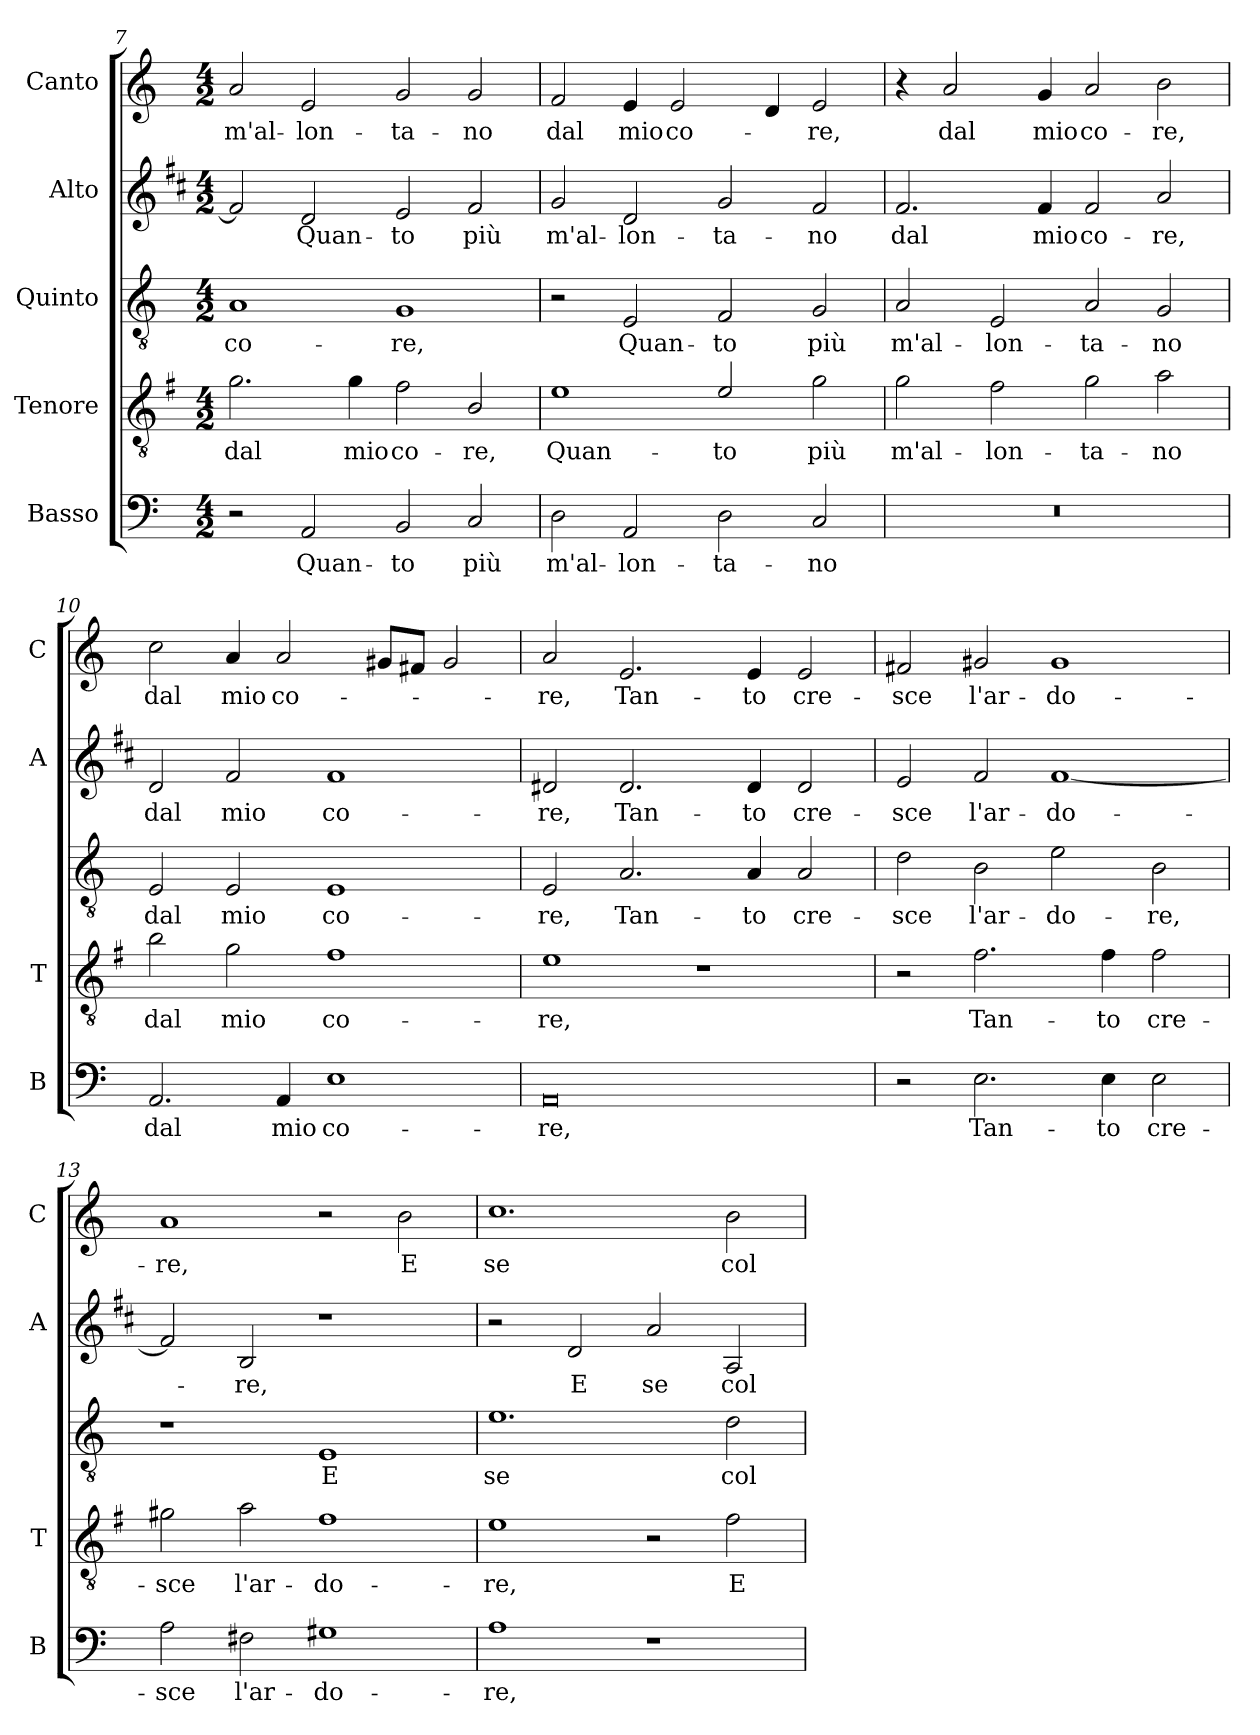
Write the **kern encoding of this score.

**kern	**text	**kern	**text	**kern	**text	**kern	**text	**kern	**text
*part5	*part5	*part4	*part4	*part3	*part3	*part2	*part2	*part1	*part1
*staff5	*staff5	*staff4	*staff4	*staff3	*staff3	*staff2	*staff2	*staff1	*staff1
*I"Basso	*	*I"Tenore	*	*I"Quinto	*	*I"Alto	*	*I"Canto	*
*I'B	*	*I'T	*	*	*	*I'A	*	*I'C	*
*clefF4	*	*clefGv2	*	*clefGv2	*	*clefG2	*	*clefG2	*
*	*	*ITrd4c7	*	*	*	*ITrd1c2	*	*	*
*k[]	*	*k[]	*	*k[]	*	*k[]	*	*k[]	*
*C:	*	*C:	*	*C:	*	*C:	*	*C:	*
*M4/2	*	*M4/2	*	*M4/2	*	*M4/2	*	*M4/2	*
=7	=7	=7	=7	=7	=7	=7	=7	=7	=7
!	!	!	!LO:LY:b	!	!LO:LY:b	!	!	!	!LO:LY:b
2r	.	2.c\	dal	1A	co-	2e/]	.	2a/	m'al-
!	!LO:LY:b	!	!	!	!	!	!LO:LY:b	!	!LO:LY:b
2AA/	Quan-	.	.	.	.	2c/	Quan-	2e/	-lon-
!	!	!	!LO:LY:b	!	!	!	!	!	!
.	.	4c\	mio	.	.	.	.	.	.
!	!LO:LY:b	!	!LO:LY:b	!	!LO:LY:b	!	!LO:LY:b	!	!LO:LY:b
2BB/	-to	2B\	co-	1G	-re,	2d/	-to	2g/	-ta-
!	!LO:LY:b	!	!LO:LY:b	!	!	!	!LO:LY:b	!	!LO:LY:b
2C/	più	2E/	-re,	.	.	2e/	più	2g/	-no
=8	=8	=8	=8	=8	=8	=8	=8	=8	=8
!	!LO:LY:b	!	!LO:LY:b	!	!	!	!LO:LY:b	!	!LO:LY:b
2D\	m'al-	1A	Quan-	2r	.	2f/	m'al-	2f/	dal
!	!LO:LY:b	!	!	!	!LO:LY:b	!	!LO:LY:b	!	!LO:LY:b
2AA/	-lon-	.	.	2E/	Quan-	2c/	-lon-	4e/	mio
!	!	!	!	!	!	!	!	!	!LO:LY:b
.	.	.	.	.	.	.	.	2e/	co-
!	!LO:LY:b	!	!LO:LY:b	!	!LO:LY:b	!	!LO:LY:b	!	!
2D\	-ta-	2A/	-to	2F/	-to	2f/	-ta-	.	.
.	.	.	.	.	.	.	.	4d/	.
!	!LO:LY:b	!	!LO:LY:b	!	!LO:LY:b	!	!LO:LY:b	!	!LO:LY:b
2C/	-no	2c\	più	2G/	più	2e/	-no	2e/	-re,
!!LO:PB:g=z
=9	=9	=9	=9	=9	=9	=9	=9	=9	=9
!	!	!	!LO:LY:b	!	!LO:LY:b	!	!LO:LY:b	!	!
0r	.	2c\	m'al-	2A/	m'al-	2.e/	dal	4r	.
!	!	!	!	!	!	!	!	!	!LO:LY:b
.	.	.	.	.	.	.	.	2a/	dal
!	!	!	!LO:LY:b	!	!LO:LY:b	!	!	!	!
.	.	2B\	-lon-	2E/	-lon-	.	.	.	.
!	!	!	!	!	!	!	!LO:LY:b	!	!LO:LY:b
.	.	.	.	.	.	4e/	mio	4g/	mio
!	!	!	!LO:LY:b	!	!LO:LY:b	!	!LO:LY:b	!	!LO:LY:b
.	.	2c\	-ta-	2A/	-ta-	2e/	co-	2a/	co-
!	!	!	!LO:LY:b	!	!LO:LY:b	!	!LO:LY:b	!	!LO:LY:b
.	.	2d\	-no	2G/	-no	2g/	-re,	2b\	-re,
=10	=10	=10	=10	=10	=10	=10	=10	=10	=10
!	!LO:LY:b	!	!LO:LY:b	!	!LO:LY:b	!	!LO:LY:b	!	!LO:LY:b
2.AA/	dal	2e\	dal	2E/	dal	2c/	dal	2cc\	dal
!	!	!	!LO:LY:b	!	!LO:LY:b	!	!LO:LY:b	!	!LO:LY:b
.	.	2c\	mio	2E/	mio	2e/	mio	4a/	mio
!	!LO:LY:b	!	!	!	!	!	!	!	!LO:LY:b
4AA/	mio	.	.	.	.	.	.	2a/	co-
!	!LO:LY:b	!	!LO:LY:b	!	!LO:LY:b	!	!LO:LY:b	!	!
1E	co-	1B	co-	1E	co-	1e	co-	.	.
.	.	.	.	.	.	.	.	8g#X/L	.
.	.	.	.	.	.	.	.	8f#X/J	.
.	.	.	.	.	.	.	.	2g#/	.
=11	=11	=11	=11	=11	=11	=11	=11	=11	=11
!	!LO:LY:b	!	!LO:LY:b	!	!LO:LY:b	!	!LO:LY:b	!	!LO:LY:b
0AA	-re,	1A	-re,	2E/	-re,	2c#X/	-re,	2a/	-re,
!	!	!	!	!	!LO:LY:b	!	!LO:LY:b	!	!LO:LY:b
.	.	.	.	2.A/	Tan-	2.c#/	Tan-	2.e/	Tan-
.	.	1r	.	.	.	.	.	.	.
!	!	!	!	!	!LO:LY:b	!	!LO:LY:b	!	!LO:LY:b
.	.	.	.	4A/	-to	4c#/	-to	4e/	-to
!	!	!	!	!	!LO:LY:b	!	!LO:LY:b	!	!LO:LY:b
.	.	.	.	2A/	cre-	2c#/	cre-	2e/	cre-
=12	=12	=12	=12	=12	=12	=12	=12	=12	=12
!	!	!	!	!	!LO:LY:b	!	!LO:LY:b	!	!LO:LY:b
2r	.	2r	.	2d\	-sce	2d/	-sce	2f#X/	-sce
!	!LO:LY:b	!	!LO:LY:b	!	!LO:LY:b	!	!LO:LY:b	!	!LO:LY:b
2.E\	Tan-	2.B\	Tan-	2B\	l'ar-	2e/	l'ar-	2g#X/	l'ar-
!	!	!	!	!	!LO:LY:b	!	!LO:LY:b	!	!LO:LY:b
.	.	.	.	2e\	-do-	[1e	-do-	1g#	-do-
!	!LO:LY:b	!	!LO:LY:b	!	!	!	!	!	!
4E\	-to	4B\	-to	.	.	.	.	.	.
!	!LO:LY:b	!	!LO:LY:b	!	!LO:LY:b	!	!	!	!
2E\	cre-	2B\	cre-	2B\	-re,	.	.	.	.
!!LO:LB:g=z
=13	=13	=13	=13	=13	=13	=13	=13	=13	=13
!	!LO:LY:b	!	!LO:LY:b	!	!	!	!	!	!LO:LY:b
2A\	-sce	2c#X\	-sce	1r	.	2e/]	.	1a	-re,
!	!LO:LY:b	!	!LO:LY:b	!	!	!	!LO:LY:b	!	!
2F#X\	l'ar-	2d\	l'ar-	.	.	2A/	-re,	.	.
!	!LO:LY:b	!	!LO:LY:b	!	!LO:LY:b	!	!	!	!
1G#X	-do-	1B	-do-	1E	E	1r	.	2r	.
!	!	!	!	!	!	!	!	!	!LO:LY:b
.	.	.	.	.	.	.	.	2b\	E
=14	=14	=14	=14	=14	=14	=14	=14	=14	=14
!	!LO:LY:b	!	!LO:LY:b	!	!LO:LY:b	!	!	!	!LO:LY:b
1A	-re,	1A	-re,	1.e	se	2r	.	1.cc	se
!	!	!	!	!	!	!	!LO:LY:b	!	!
.	.	.	.	.	.	2c/	E	.	.
!	!	!	!	!	!	!	!LO:LY:b	!	!
1r	.	2r	.	.	.	2g/	se	.	.
!	!	!	!LO:LY:b	!	!LO:LY:b	!	!LO:LY:b	!	!LO:LY:b
.	.	2B\	E	2d\	col	2G/	col	2b\	col
=	=	=	=	=	=	=	=	=	=
*-	*-	*-	*-	*-	*-	*-	*-	*-	*-
